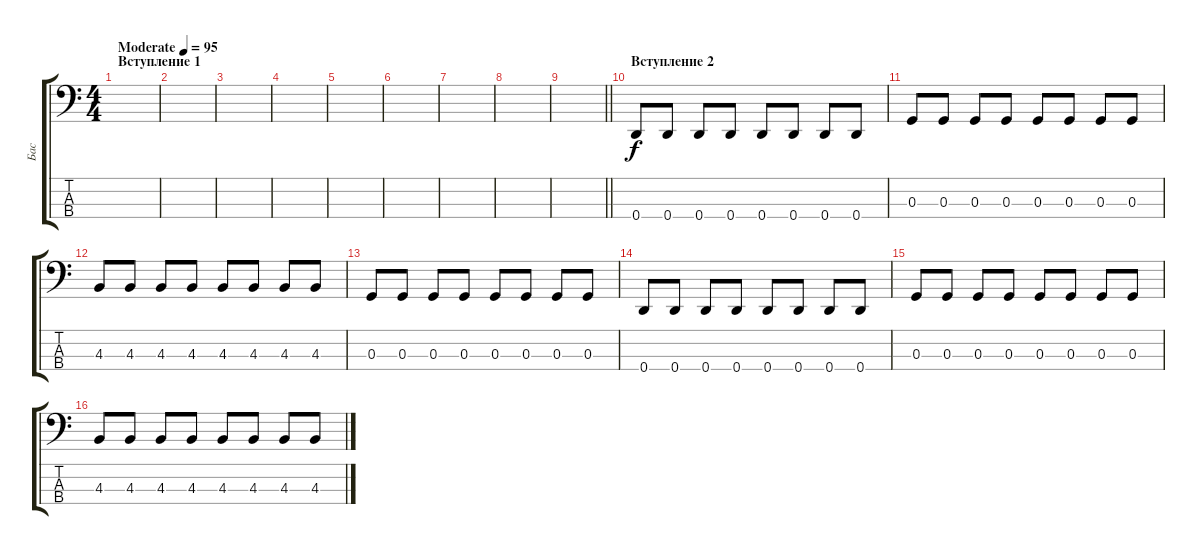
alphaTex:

\track ("Бас" "Бас") {instrument electricbassfinger}
\staff {score tabs}
\tuning (F2 C2 G1 D1) {hide}
\ts (4 4)
\section ("" "Вступление 1")
\tempo (95 "Moderate")
\clef f4
\ks c
|
|
|
|
|
|
|
|
\barLineRight lightlight
|
\section ("" "Вступление 2")
0.4.8 0.4.8 0.4.8 0.4.8 0.4.8 0.4.8 0.4.8 0.4.8 |
0.3.8 0.3.8 0.3.8 0.3.8 0.3.8 0.3.8 0.3.8 0.3.8 |
4.3.8 4.3.8 4.3.8 4.3.8 4.3.8 4.3.8 4.3.8 4.3.8 |
0.3.8 0.3.8 0.3.8 0.3.8 0.3.8 0.3.8 0.3.8 0.3.8 |
0.4.8 0.4.8 0.4.8 0.4.8 0.4.8 0.4.8 0.4.8 0.4.8 |
0.3.8 0.3.8 0.3.8 0.3.8 0.3.8 0.3.8 0.3.8 0.3.8 |
4.3.8 4.3.8 4.3.8 4.3.8 4.3.8 4.3.8 4.3.8 4.3.8
